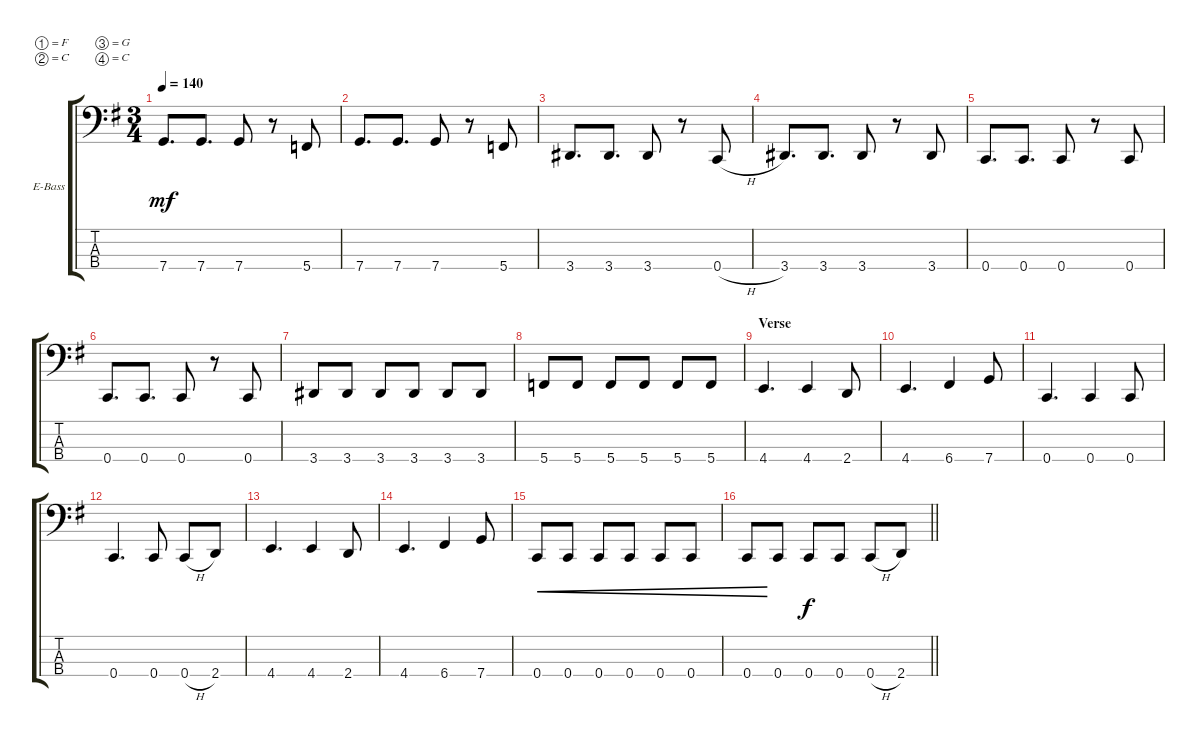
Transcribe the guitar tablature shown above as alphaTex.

\bracketExtendMode groupsimilarinstruments
\firstSystemTrackNameOrientation horizontal
\otherSystemsTrackNameOrientation horizontal
\track ("Electric Bass" "E-Bass") {instrument electricbassfinger}
\staff {score tabs}
\tuning (F2 C2 G1 C1)
\ts (3 4)
\tempo 140
\clef f4
\ks eminor
7.4.8{d dy mf} 7.4.8{d} 7.4.8 r.8 5.4.8 |
7.4.8{d} 7.4.8{d} 7.4.8 r.8 5.4.8 |
3.4.8{d} 3.4.8{d} 3.4.8 r.8 0.4{h}.8 |
3.4.8{d} 3.4.8{d} 3.4.8 r.8 3.4.8 |
0.4.8{d} 0.4.8{d} 0.4.8 r.8 0.4.8 |
0.4.8{d} 0.4.8{d} 0.4.8 r.8 0.4.8 |
3.4.8 3.4.8 3.4.8 3.4.8 3.4.8 3.4.8 |
5.4.8 5.4.8 5.4.8 5.4.8 5.4.8 5.4.8 |
\section ("" "Verse")
4.4.4{d} 4.4.4 2.4.8 |
4.4.4{d} 6.4.4 7.4.8 |
0.4.4{d} 0.4.4 0.4.8 |
0.4.4{d} 0.4.8 0.4{h}.8 2.4.8 |
4.4.4{d} 4.4.4 2.4.8 |
4.4.4{d} 6.4.4 7.4.8 |
0.4.8{cre} 0.4.8{cre} 0.4.8{cre} 0.4.8{cre} 0.4.8{cre} 0.4.8{cre} |
\barLineRight lightlight
0.4.8{cre} 0.4.8 0.4.8{dy f} 0.4.8 0.4{h}.8 2.4.8
